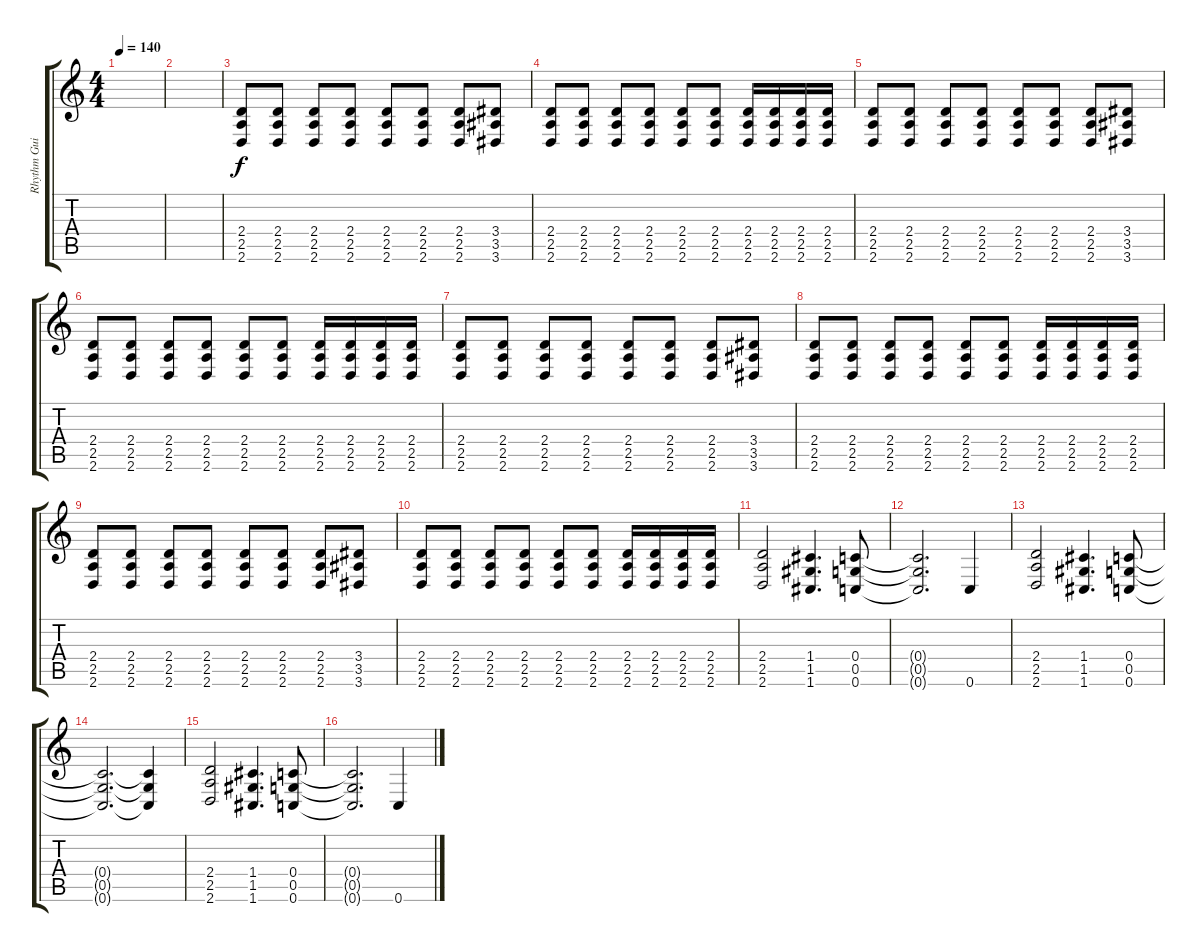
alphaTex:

\track ("Rhythm Guitar" "Rhythm Gui") {instrument distortionguitar}
\staff {score tabs}
\tuning (D4 A3 F3 C3 G2 C2) {hide}
\ts (4 4)
\tempo 140
\clef g2
\ks c
|
|
(2.4 2.5 2.6).8 (2.4 2.5 2.6).8 (2.4 2.5 2.6).8 (2.4 2.5 2.6).8 (2.4 2.5 2.6).8 (2.4 2.5 2.6).8 (2.4 2.5 2.6).8 (3.4 3.5 3.6).8 |
(2.4 2.5 2.6).8 (2.4 2.5 2.6).8 (2.4 2.5 2.6).8 (2.4 2.5 2.6).8 (2.4 2.5 2.6).8 (2.4 2.5 2.6).8 (2.4 2.5 2.6).16 (2.4 2.5 2.6).16 (2.4 2.5 2.6).16 (2.4 2.5 2.6).16 |
(2.4 2.5 2.6).8 (2.4 2.5 2.6).8 (2.4 2.5 2.6).8 (2.4 2.5 2.6).8 (2.4 2.5 2.6).8 (2.4 2.5 2.6).8 (2.4 2.5 2.6).8 (3.4 3.5 3.6).8 |
(2.4 2.5 2.6).8 (2.4 2.5 2.6).8 (2.4 2.5 2.6).8 (2.4 2.5 2.6).8 (2.4 2.5 2.6).8 (2.4 2.5 2.6).8 (2.4 2.5 2.6).16 (2.4 2.5 2.6).16 (2.4 2.5 2.6).16 (2.4 2.5 2.6).16 |
(2.4 2.5 2.6).8 (2.4 2.5 2.6).8 (2.4 2.5 2.6).8 (2.4 2.5 2.6).8 (2.4 2.5 2.6).8 (2.4 2.5 2.6).8 (2.4 2.5 2.6).8 (3.4 3.5 3.6).8 |
(2.4 2.5 2.6).8 (2.4 2.5 2.6).8 (2.4 2.5 2.6).8 (2.4 2.5 2.6).8 (2.4 2.5 2.6).8 (2.4 2.5 2.6).8 (2.4 2.5 2.6).16 (2.4 2.5 2.6).16 (2.4 2.5 2.6).16 (2.4 2.5 2.6).16 |
(2.4 2.5 2.6).8 (2.4 2.5 2.6).8 (2.4 2.5 2.6).8 (2.4 2.5 2.6).8 (2.4 2.5 2.6).8 (2.4 2.5 2.6).8 (2.4 2.5 2.6).8 (3.4 3.5 3.6).8 |
(2.4 2.5 2.6).8 (2.4 2.5 2.6).8 (2.4 2.5 2.6).8 (2.4 2.5 2.6).8 (2.4 2.5 2.6).8 (2.4 2.5 2.6).8 (2.4 2.5 2.6).16 (2.4 2.5 2.6).16 (2.4 2.5 2.6).16 (2.4 2.5 2.6).16 |
(2.4 2.5 2.6).2 (1.4 1.5 1.6).4{d} (0.4 0.5 0.6).8 |
(0.4{t} 0.5{t} 0.6{t}).2{d} 0.6.4 |
(2.4 2.5 2.6).2 (1.4 1.5 1.6).4{d} (0.4 0.5 0.6).8 |
(0.4{t} 0.5{t} 0.6{t}).2{d} (0.4{t} 0.5{t} 0.6{t}).4 |
(2.4 2.5 2.6).2 (1.4 1.5 1.6).4{d} (0.4 0.5 0.6).8 |
(0.4{t} 0.5{t} 0.6{t}).2{d} 0.6.4
